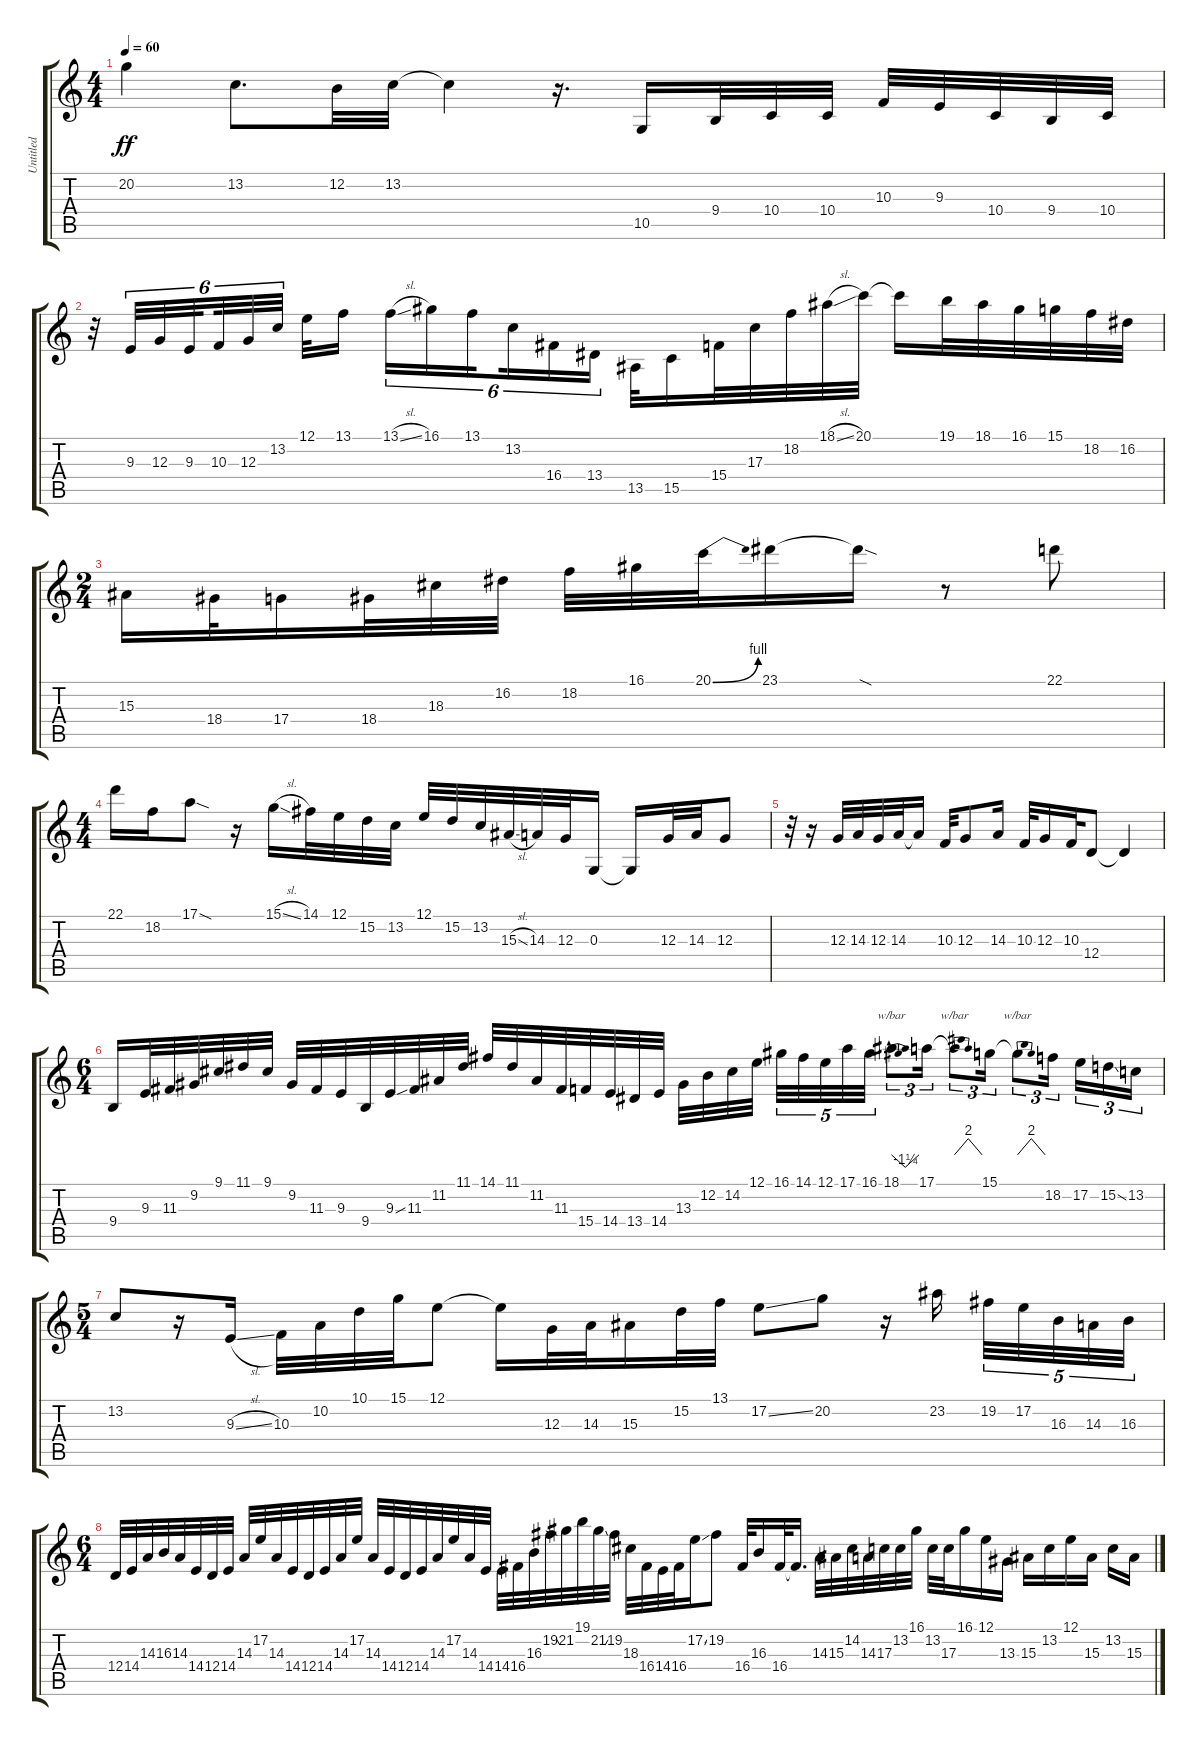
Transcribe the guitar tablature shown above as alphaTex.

\track ("Untitled" "Untitled") {instrument lead8bassandlead}
\staff {score tabs}
\tuning (E4 B3 G3 D3 A2 E2) {hide}
\ts (4 4)
\tempo 60
\clef g2
\ks c
20.2{t}.4{dy ff} 13.2.8{d} 12.2.32 13.2.32 13.2{t}.4 r.16{d} 10.5.16 9.4.32 10.4.32 10.4.32 10.3.32 9.3.32 10.4.32 9.4.32 10.4.32 |
r.32 9.3.32{tu (6 4)} 12.3.32{tu (6 4)} 9.3.32{tu (6 4) beam splitsecondary} 10.3.32{tu (6 4)} 12.3.32{tu (6 4)} 13.2.32{tu (6 4) beam splitsecondary} 12.1.32 13.1.16 13.1{sl}.16{tu (6 4)} 16.1.16{tu (6 4)} 13.1.16{tu (6 4) beam splitsecondary} 13.2.16{tu (6 4)} 16.4.16{tu (6 4)} 13.4.16{tu (6 4)} 13.5.32 15.5.16 15.4.32 17.3.32 18.2.32 18.1{sl}.32 20.1.32 20.1{t}.16 19.1.32 18.1.32 16.1.32 15.1.32 18.2.32 16.2.32 |
\ts (2 4)
15.3.16 18.4.32 17.4.16 18.4.32 18.3.32 16.2.32 18.2.32 16.1.32 20.1{be (bend 0 0 60 4)}.32 23.1.16 23.1{sod t}.16 r.8 22.1.8 |
\ts (4 4)
22.1.16 18.2.16 17.1{sod}.8 r.16 15.1{sl}.16 14.1.32 12.1.32 15.2.32 13.2.32 12.1.32 15.2.32 13.2.32 15.3{sl}.32 14.3.32 12.3.32 0.3.16 0.3{t}.16 12.3.32 14.3.32 12.3.8 |
r.32 r.16 12.3.32 14.3.32 12.3.32 14.3.32 14.3{t}.16 10.3.32 12.3.8 14.3.16 10.3.32 12.3.16 10.3.32 12.4.8 12.4{t}.4 |
\ts (6 4)
9.4.16 9.3.32 11.3.32 9.2.32 9.1.32 11.1.32 9.1.32 9.2.32 11.3.32 9.3.32 9.4.32 9.3{ss}.32 11.3.32 11.2.32 11.1.32 14.1.32 11.1.32 11.2.32 11.3.32 15.4.32 14.4.32 13.4.32 14.4.32 13.3.32 12.2.32 14.2.32 12.1.32{beam splitsecondary} 16.1.32{tu (5 4)} 14.1.32{tu (5 4)} 12.1.32{tu (5 4)} 17.1.32{tu (5 4)} 16.1.32{tu (5 4)} 18.1.8{tu (3 2) tbe (dip default 0 0 30 -5 60 0)} 17.1.16{tu (3 2)} 17.1{t}.8{tu (3 2) tbe (dip default 0 0 30 8 60 0)} 15.1.16{tu (3 2)} 15.1{t}.8{tu (3 2) tbe (dip default 0 0 30 8 60 0)} 18.2.16{tu (3 2) beam splitsecondary} 17.2.16{tu (3 2)} 15.2{ss}.16{tu (3 2)} 13.2.16{tu (3 2)} |
\ts (5 4)
13.2.8 r.16 9.3{sl}.16 10.3.32 10.2.32 10.1.32 15.1.32 12.1.8 12.1{t}.16 12.3.32 14.3.32 15.3.16 15.2.32 13.1.32 17.2{ss}.8 20.2.8 r.16 23.2.16{beam splitsecondary} 19.2.32{tu (5 4)} 17.2.32{tu (5 4)} 16.3.32{tu (5 4)} 14.3.32{tu (5 4)} 16.3.32{tu (5 4)} |
\ts (6 4)
12.4.32 14.4.32 14.3.32 16.3.32 14.3.32 14.4.32 12.4.32 14.4.32 14.3.32 17.2.32 14.3.32 14.4.32 12.4.32 14.4.32 14.3.32 17.2.32 14.3.32 14.4.32 12.4.32 14.4.32 14.3.32 17.2.32 14.3.32 14.4.32 14.4.32 16.4.32 16.3.32 19.2{ss}.32 21.2.32 19.1.32 21.2{ss}.32 19.2.32 18.3.32 16.4.32 14.4.32 16.4.32 17.2{ss}.16 19.2.8 16.4.32 16.3.16 16.4.32 16.4{t}.16{d} 14.3.32 15.3.32 14.2.32 14.3.32 17.3.32 13.2.32 16.1.32 13.2.32 17.3.32 16.1.16 12.1.16 13.3.16 15.3.16 13.2.16 12.1.16 15.3.16 13.2.16 15.3.16
